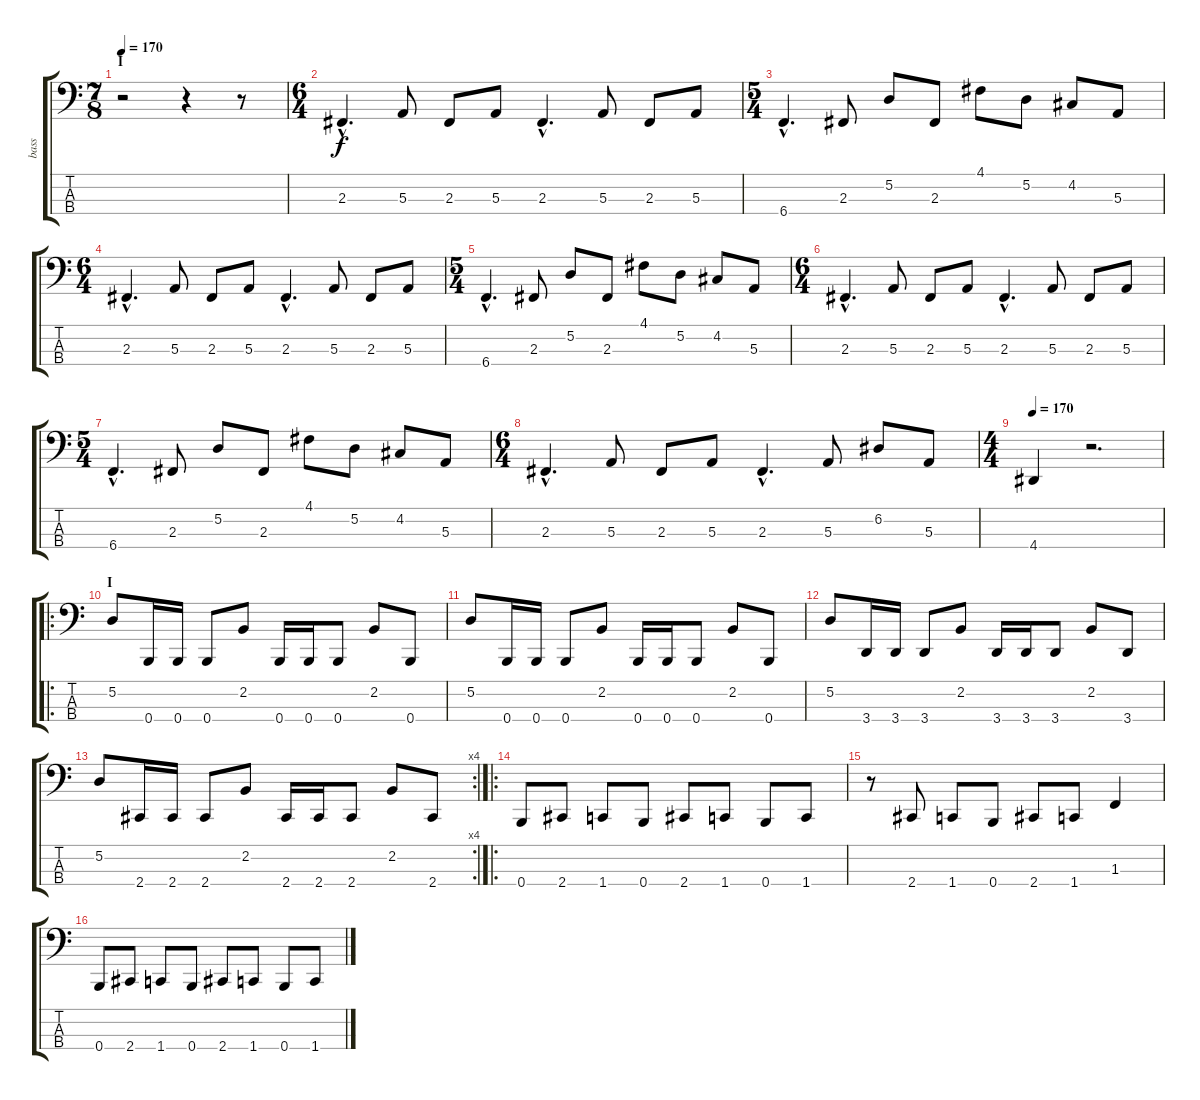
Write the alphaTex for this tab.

\track ("bass" "bass") {instrument electricbasspick}
\staff {score tabs}
\tuning (D2 A1 E1 B0) {hide}
\ts (7 8)
\section ("" "I")
\tempo 170
\tempo 200
\tempo 170
\clef f4
\ks c
r.2{dy f instrument electricbasspick} r.4 r.8 |
\ts (6 4)
2.3{hac}.4{d} 5.3.8 2.3.8 5.3.8 2.3{hac}.4{d} 5.3.8 2.3.8 5.3.8 |
\ts (5 4)
6.4{hac}.4{d} 2.3.8 5.2.8 2.3.8 4.1.8 5.2.8 4.2.8 5.3.8 |
\ts (6 4)
2.3{hac}.4{d} 5.3.8 2.3.8 5.3.8 2.3{hac}.4{d} 5.3.8 2.3.8 5.3.8 |
\ts (5 4)
6.4{hac}.4{d} 2.3.8 5.2.8 2.3.8 4.1.8 5.2.8 4.2.8 5.3.8 |
\ts (6 4)
2.3{hac}.4{d} 5.3.8 2.3.8 5.3.8 2.3{hac}.4{d} 5.3.8 2.3.8 5.3.8 |
\ts (5 4)
6.4{hac}.4{d} 2.3.8 5.2.8 2.3.8 4.1.8 5.2.8 4.2.8 5.3.8 |
\ts (6 4)
2.3{hac}.4{d} 5.3.8 2.3.8 5.3.8 2.3{hac}.4{d} 5.3.8 6.2.8 5.3.8 |
\ts (4 4)
\tempo 170
4.4.4 r.2{d} |
\ro
\section ("" "I")
5.2.8 0.4.16 0.4.16 0.4.8 2.2.8 0.4.16 0.4.16 0.4.8 2.2.8 0.4.8 |
5.2.8 0.4.16 0.4.16 0.4.8 2.2.8 0.4.16 0.4.16 0.4.8 2.2.8 0.4.8 |
5.2.8 3.4.16 3.4.16 3.4.8 2.2.8 3.4.16 3.4.16 3.4.8 2.2.8 3.4.8 |
\rc 4
5.2.8 2.4.16 2.4.16 2.4.8 2.2.8 2.4.16 2.4.16 2.4.8 2.2.8 2.4.8 |
\ro
0.4.8 2.4.8 1.4.8 0.4.8 2.4.8 1.4.8 0.4.8 1.4.8 |
r.8 2.4.8 1.4.8 0.4.8 2.4.8 1.4.8 1.3.4 |
0.4.8 2.4.8 1.4.8 0.4.8 2.4.8 1.4.8 0.4.8 1.4.8
